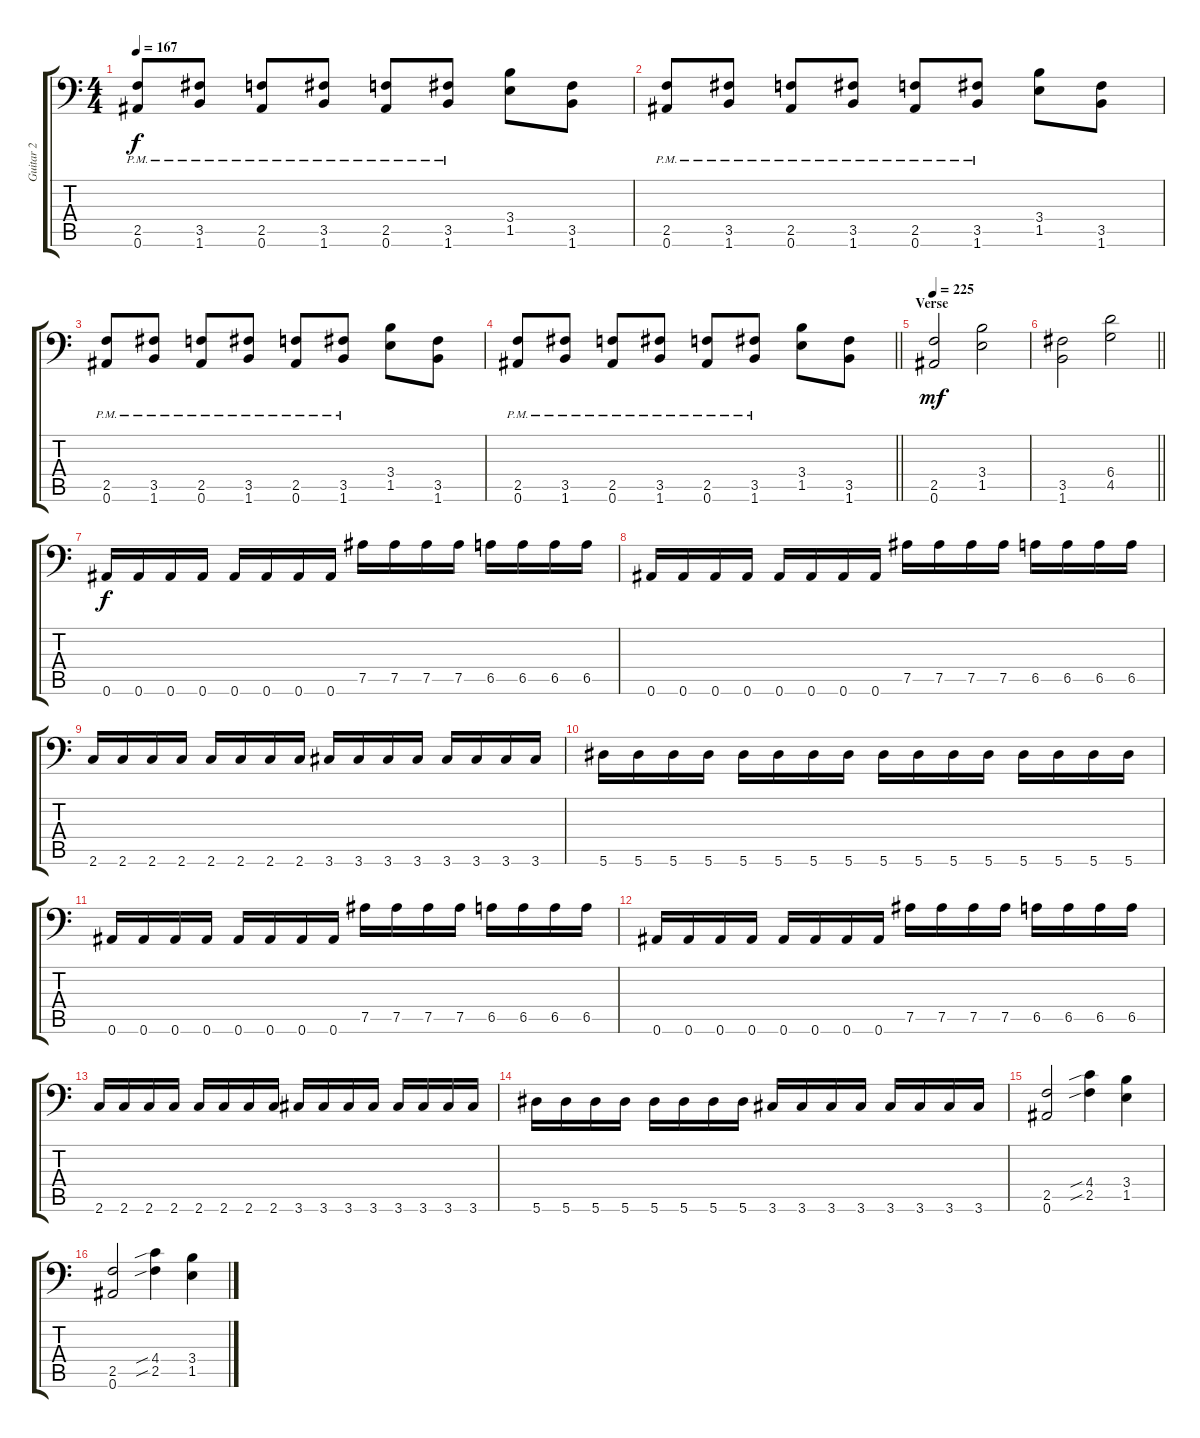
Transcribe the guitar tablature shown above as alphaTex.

\track ("Guitar 2" "Guitar 2") {instrument distortionguitar}
\staff {score tabs}
\tuning (Bb3 F3 Db3 Ab2 Eb2 Bb1) {hide}
\ts (4 4)
\tempo 167
\clef f4
\ks c
(2.5{pm} 0.6{pm}).8{dy f} (3.5{pm} 1.6{pm}).8 (2.5{pm} 0.6{pm}).8 (3.5{pm} 1.6{pm}).8 (2.5{pm} 0.6{pm}).8 (3.5{pm} 1.6{pm}).8 (3.4 1.5).8 (3.5 1.6).8 |
(2.5{pm} 0.6{pm}).8 (3.5{pm} 1.6{pm}).8 (2.5{pm} 0.6{pm}).8 (3.5{pm} 1.6{pm}).8 (2.5{pm} 0.6{pm}).8 (3.5{pm} 1.6{pm}).8 (3.4 1.5).8 (3.5 1.6).8 |
(2.5{pm} 0.6{pm}).8 (3.5{pm} 1.6{pm}).8 (2.5{pm} 0.6{pm}).8 (3.5{pm} 1.6{pm}).8 (2.5{pm} 0.6{pm}).8 (3.5{pm} 1.6{pm}).8 (3.4 1.5).8 (3.5 1.6).8 |
\barLineRight lightlight
(2.5{pm} 0.6{pm}).8 (3.5{pm} 1.6{pm}).8 (2.5{pm} 0.6{pm}).8 (3.5{pm} 1.6{pm}).8 (2.5{pm} 0.6{pm}).8 (3.5{pm} 1.6{pm}).8 (3.4 1.5).8 (3.5 1.6).8 |
\section ("" "Verse")
\tempo 225
(2.5 0.6).2{dy mf} (3.4 1.5).2 |
\barLineRight lightlight
(3.5 1.6).2 (6.4 4.5).2 |
0.6.16{dy f} 0.6.16 0.6.16 0.6.16 0.6.16 0.6.16 0.6.16 0.6.16 7.5.16 7.5.16 7.5.16 7.5.16 6.5.16 6.5.16 6.5.16 6.5.16 |
0.6.16 0.6.16 0.6.16 0.6.16 0.6.16 0.6.16 0.6.16 0.6.16 7.5.16 7.5.16 7.5.16 7.5.16 6.5.16 6.5.16 6.5.16 6.5.16 |
2.6.16 2.6.16 2.6.16 2.6.16 2.6.16 2.6.16 2.6.16 2.6.16 3.6.16 3.6.16 3.6.16 3.6.16 3.6.16 3.6.16 3.6.16 3.6.16 |
5.6.16 5.6.16 5.6.16 5.6.16 5.6.16 5.6.16 5.6.16 5.6.16 5.6.16 5.6.16 5.6.16 5.6.16 5.6.16 5.6.16 5.6.16 5.6.16 |
0.6.16 0.6.16 0.6.16 0.6.16 0.6.16 0.6.16 0.6.16 0.6.16 7.5.16 7.5.16 7.5.16 7.5.16 6.5.16 6.5.16 6.5.16 6.5.16 |
0.6.16 0.6.16 0.6.16 0.6.16 0.6.16 0.6.16 0.6.16 0.6.16 7.5.16 7.5.16 7.5.16 7.5.16 6.5.16 6.5.16 6.5.16 6.5.16 |
2.6.16 2.6.16 2.6.16 2.6.16 2.6.16 2.6.16 2.6.16 2.6.16 3.6.16 3.6.16 3.6.16 3.6.16 3.6.16 3.6.16 3.6.16 3.6.16 |
5.6.16 5.6.16 5.6.16 5.6.16 5.6.16 5.6.16 5.6.16 5.6.16 3.6.16 3.6.16 3.6.16 3.6.16 3.6.16 3.6.16 3.6.16 3.6.16 |
(2.5 0.6).2 (4.4{sib} 2.5{sib}).4 (3.4 1.5).4 |
(2.5 0.6).2 (4.4{sib} 2.5{sib}).4 (3.4 1.5).4
